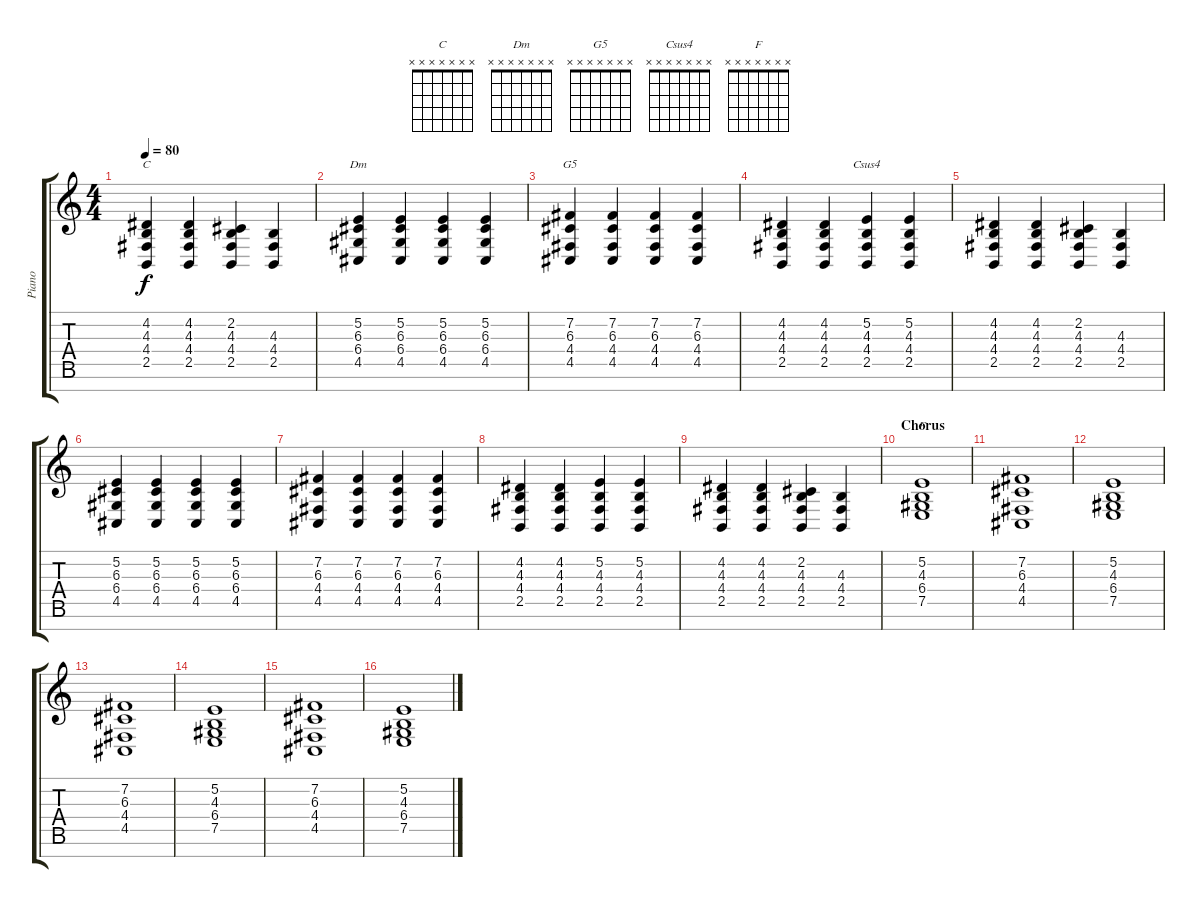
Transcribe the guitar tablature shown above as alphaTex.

\track ("  Piano    (Mão Esquerda)" "  Piano   ") {instrument acousticgrandpiano}
\staff {score tabs}
\tuning (E4 B3 G3 D3 A2 E2 B1) {hide}
\chord ("C" x x x x x x x)
\chord ("Dm" x x x x x x x)
\chord ("G5" x x x x x x x)
\chord ("Csus4" x x x x x x x)
\chord ("F" x x x x x x x)
\ts (4 4)
\tempo 80
\clef g2
\ks c
(4.2 4.3 4.4 2.5).4{ch "C" dy f} (4.2 4.3 4.4 2.5).4 (2.2 4.3 4.4 2.5).4 (4.3 4.4 2.5).4 |
(5.2 6.3 6.4 4.5).4{ch "Dm"} (5.2 6.3 6.4 4.5).4 (5.2 6.3 6.4 4.5).4 (5.2 6.3 6.4 4.5).4 |
(7.2 6.3 4.4 4.5).4{ch "G5"} (7.2 6.3 4.4 4.5).4 (7.2 6.3 4.4 4.5).4 (7.2 6.3 4.4 4.5).4 |
(4.2 4.3 4.4 2.5).4 (4.2 4.3 4.4 2.5).4 (5.2 4.3 4.4 2.5).4{ch "Csus4"} (5.2 4.3 4.4 2.5).4 |
(4.2 4.3 4.4 2.5).4 (4.2 4.3 4.4 2.5).4 (2.2 4.3 4.4 2.5).4 (4.3 4.4 2.5).4 |
(5.2 6.3 6.4 4.5).4 (5.2 6.3 6.4 4.5).4 (5.2 6.3 6.4 4.5).4 (5.2 6.3 6.4 4.5).4 |
(7.2 6.3 4.4 4.5).4 (7.2 6.3 4.4 4.5).4 (7.2 6.3 4.4 4.5).4 (7.2 6.3 4.4 4.5).4 |
(4.2 4.3 4.4 2.5).4 (4.2 4.3 4.4 2.5).4 (5.2 4.3 4.4 2.5).4 (5.2 4.3 4.4 2.5).4 |
(4.2 4.3 4.4 2.5).4 (4.2 4.3 4.4 2.5).4 (2.2 4.3 4.4 2.5).4 (4.3 4.4 2.5).4 |
\section ("" "Chorus")
(5.2 4.3 6.4 7.5).1{ch "F"} |
(7.2 6.3 4.4 4.5).1 |
(5.2 4.3 6.4 7.5).1 |
(7.2 6.3 4.4 4.5).1 |
(5.2 4.3 6.4 7.5).1 |
(7.2 6.3 4.4 4.5).1 |
(5.2 4.3 6.4 7.5).1
